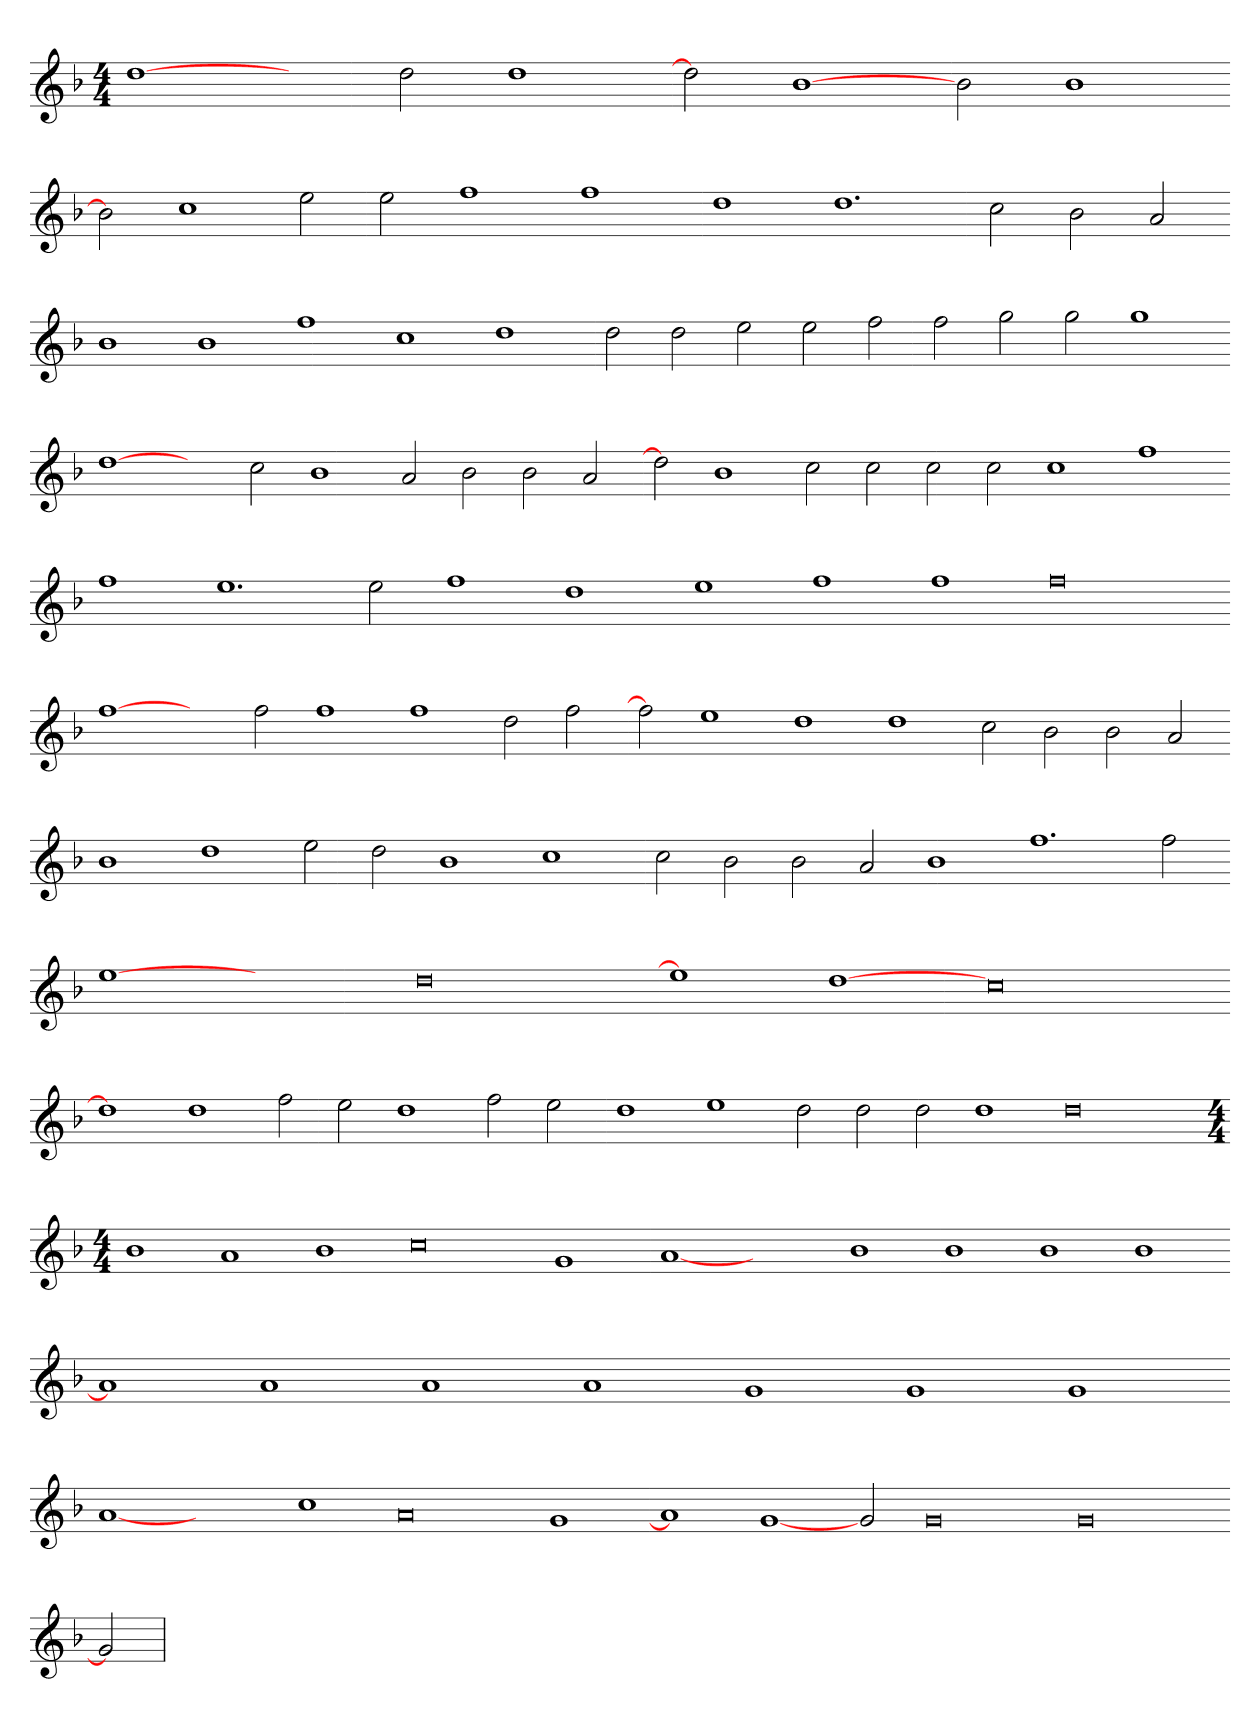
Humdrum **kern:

**kern
*part1
*staff1
*clefG2
*k[b-]
*M4/4
=
[1dd
2ryy
2dd
1dd
=-
2dd]
[1b-
2b-
1b-
=-
2b-]
1cc
2ee
2ee
1ff
1ff
=-
1dd
1.dd
2cc
2b-
2a
=-
1b-
1b-
1ff
1cc
1dd
=-
2dd
2dd
2ee
2ee
2ff
2ff
2gg
2gg
1gg
=-
[1dd
2ryy
2cc
1b-
2a
2b-
2b-
2a
=-
2dd]
1b-
2cc
2cc
2cc
2cc
1cc
1ff
=-
1ff
1.ee
2ee
1ff
1dd
=-
1ee
1ff
1ff
0ff
=-
[1ff
2ryy
2ff
1ff
1ff
2dd
2ff
=-
2ff]
1ee
1dd
1dd
2cc
2b-
2b-
2a
=-
1b-
1dd
2ee
2dd
1b-
1cc
=-
2cc
2b-
2b-
2a
1b-
1.ff
2ff
=-
[1ee
1ryy
0dd
=-
1ee]
[1dd
0cc
=-
1dd]
1dd
2ff
2ee
1dd
2ff
2ee
=-
1dd
1ee
2dd
2dd
2dd
1dd
0dd
=-
*M4/4
1b-
1a
1b-
0cc
1g
=-
[1a
1ryy
1b-
1b-
1b-
1b-
=-
1a]
1a
1a
1a
1g
1g
1g
=-
[1a
1ryy
1cc
0a
1g
=-
1a]
[1g
2g
0g
0g
=1-
2g]
=
*-
